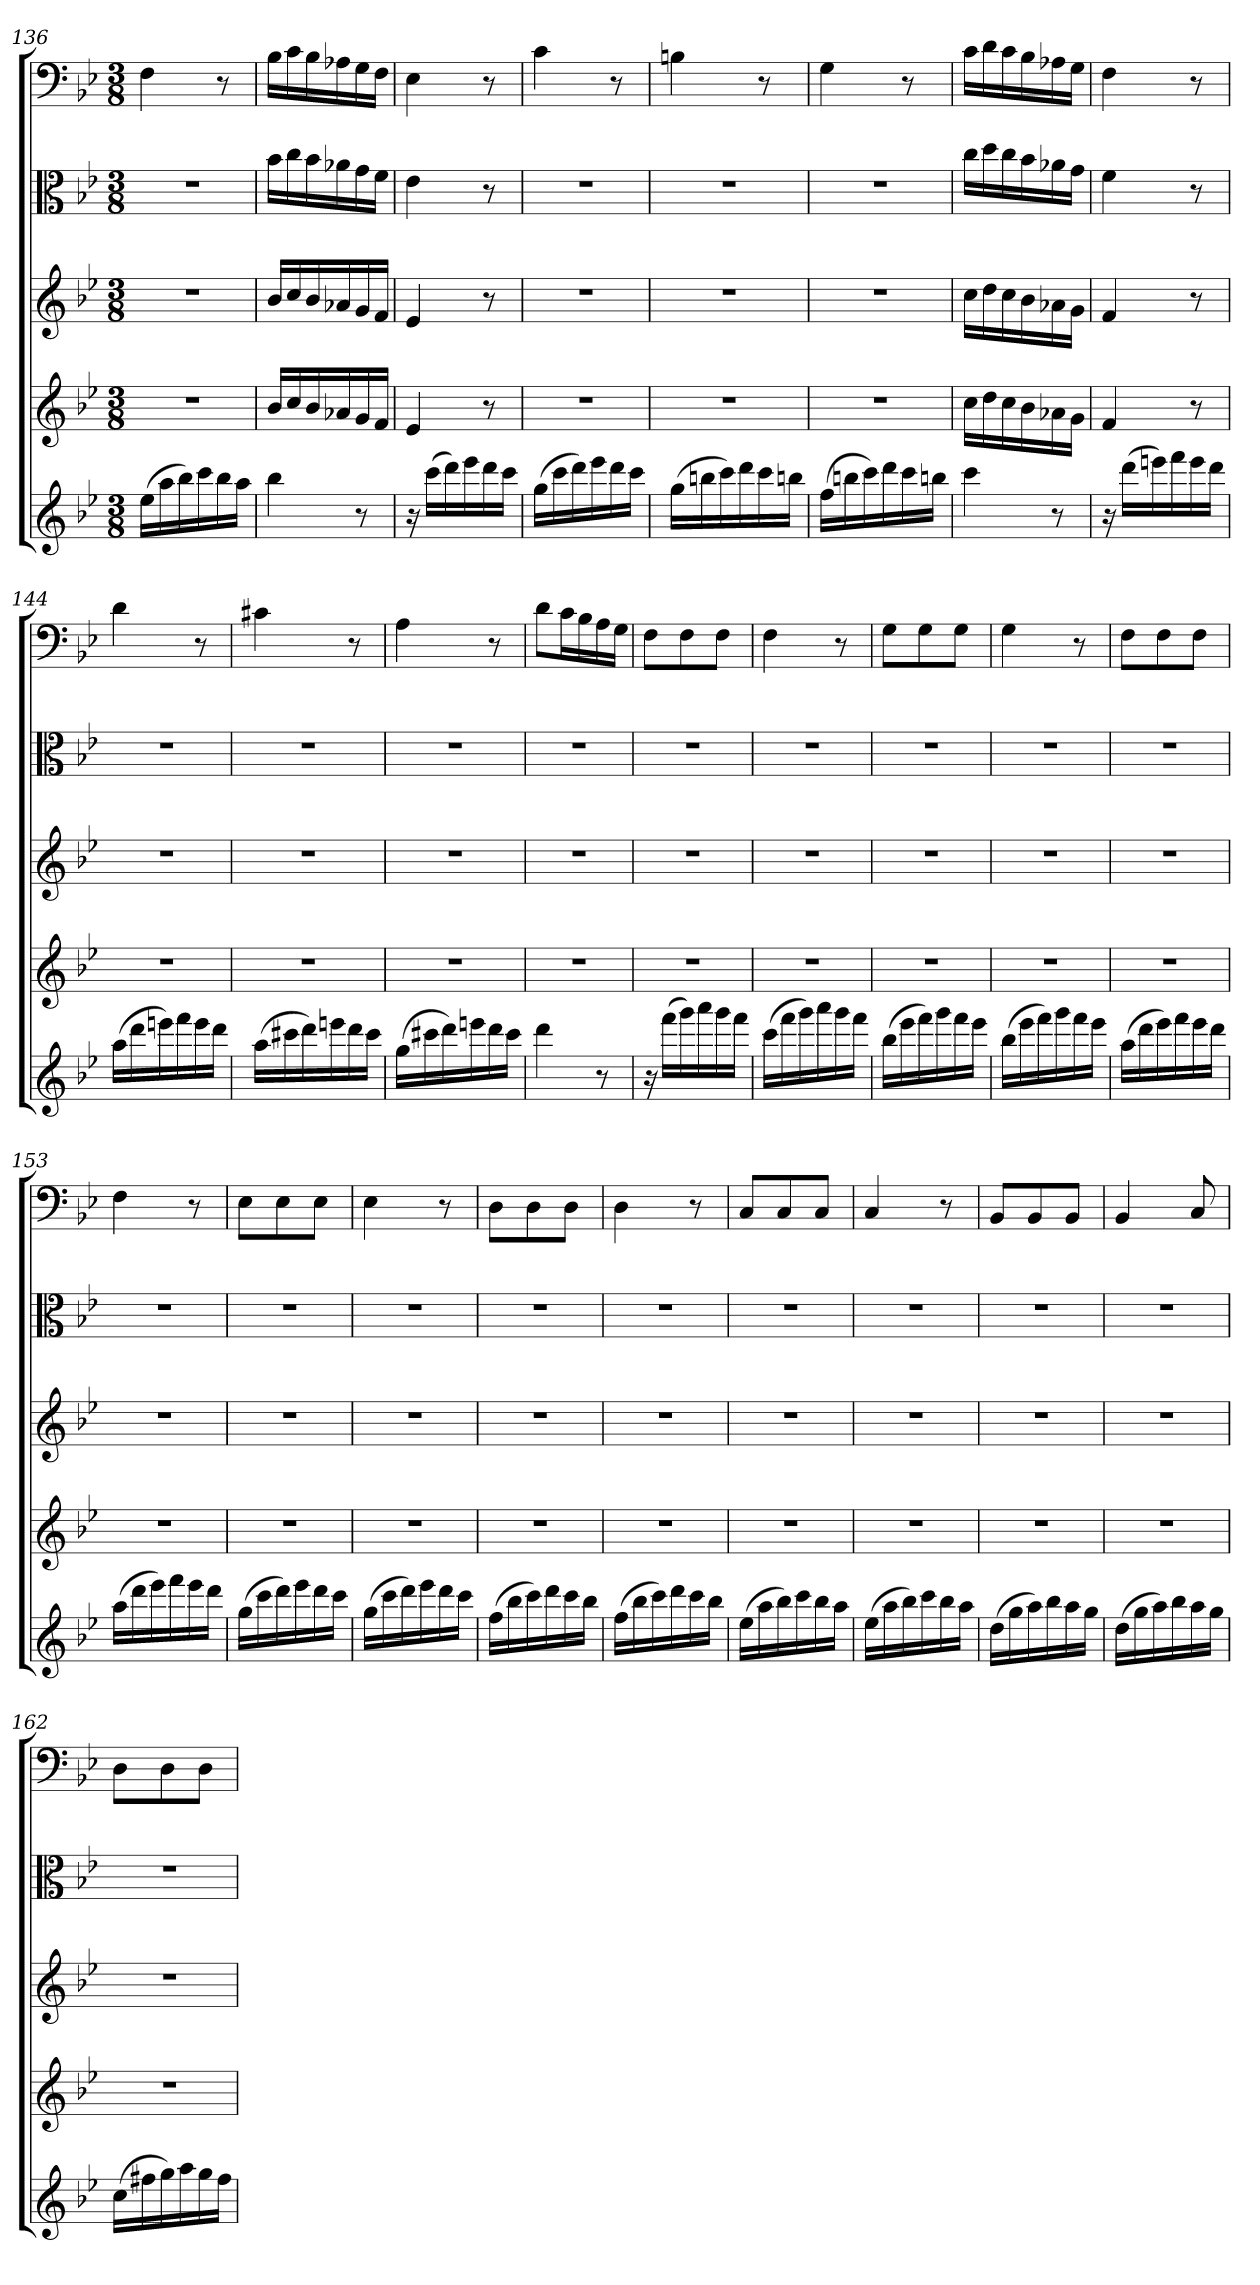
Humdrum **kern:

**kern	**kern	**kern	**kern	**kern
*part5	*part4	*part3	*part2	*part1
*staff5	*staff4	*staff3	*staff2	*staff1
*clefG2	*clefG2	*clefG2	*clefC3	*clefF4
*k[b-e-]	*k[b-e-]	*k[b-e-]	*k[b-e-]	*k[b-e-]
*B-:	*B-:	*B-:	*B-:	*B-:
*M3/8	*M3/8	*M3/8	*M3/8	*M3/8
=136	=136	=136	=136	=136
(16ee-\LL	4.r	4.r	4.r	4F\
16aa\	.	.	.	.
16bb-\)	.	.	.	.
16ccc\	.	.	.	.
16bb-\	.	.	.	8r
16aa\JJ	.	.	.	.
=137	=137	=137	=137	=137
4bb-\	16b-/LL	16b-/LL	16b-\LL	16B-\LL
.	16cc/	16cc/	16cc\	16c\
.	16b-/	16b-/	16b-\	16B-\
.	16a-X/	16a-X/	16a-X\	16A-X\
8r	16g/	16g/	16g\	16G\
.	16f/JJ	16f/JJ	16f\JJ	16F\JJ
=138	=138	=138	=138	=138
16r	4e-/	4e-/	4e-\	4E-\
(16ccc\LL	.	.	.	.
16ddd\)	.	.	.	.
16eee-\	.	.	.	.
16ddd\	8r	8r	8r	8r
16ccc\JJ	.	.	.	.
=139	=139	=139	=139	=139
(16gg\LL	4.r	4.r	4.r	4c\
16ccc\	.	.	.	.
16ddd\)	.	.	.	.
16eee-\	.	.	.	.
16ddd\	.	.	.	8r
16ccc\JJ	.	.	.	.
=140	=140	=140	=140	=140
(16gg\LL	4.r	4.r	4.r	4Bn\
16bbn\	.	.	.	.
16ccc\)	.	.	.	.
16ddd\	.	.	.	.
16ccc\	.	.	.	8r
16bbn\JJ	.	.	.	.
=141	=141	=141	=141	=141
(16ff\LL	4.r	4.r	4.r	4G\
16bbn\	.	.	.	.
16ccc\)	.	.	.	.
16ddd\	.	.	.	.
16ccc\	.	.	.	8r
16bbn\JJ	.	.	.	.
=142	=142	=142	=142	=142
4ccc\	16cc\LL	16cc\LL	16cc\LL	16c\LL
.	16dd\	16dd\	16dd\	16d\
.	16cc\	16cc\	16cc\	16c\
.	16b-\	16b-\	16b-\	16B-\
8r	16a-X\	16a-X\	16a-X\	16A-X\
.	16g\JJ	16g\JJ	16g\JJ	16G\JJ
=143	=143	=143	=143	=143
16r	4f/	4f/	4f\	4F\
(16ddd\LL	.	.	.	.
16eeen\)	.	.	.	.
16fff\	.	.	.	.
16eee\	8r	8r	8r	8r
16ddd\JJ	.	.	.	.
=144	=144	=144	=144	=144
(16aa\LL	4.r	4.r	4.r	4d\
16ddd\	.	.	.	.
16eeen\)	.	.	.	.
16fff\	.	.	.	.
16eee\	.	.	.	8r
16ddd\JJ	.	.	.	.
=145	=145	=145	=145	=145
(16aa\LL	4.r	4.r	4.r	4c#X\
16ccc#X\	.	.	.	.
16ddd\)	.	.	.	.
16eeen\	.	.	.	.
16ddd\	.	.	.	8r
16ccc#\JJ	.	.	.	.
=146	=146	=146	=146	=146
(16gg\LL	4.r	4.r	4.r	4A\
16ccc#X\	.	.	.	.
16ddd\)	.	.	.	.
16eeen\	.	.	.	.
16ddd\	.	.	.	8r
16ccc#\JJ	.	.	.	.
=147	=147	=147	=147	=147
4ddd\	4.r	4.r	4.r	8d\L
.	.	.	.	16c\L
.	.	.	.	16B-\
8r	.	.	.	16A\
.	.	.	.	16G\JJ
=148	=148	=148	=148	=148
16r	4.r	4.r	4.r	8F\L
(16fff\LL	.	.	.	.
16ggg\)	.	.	.	8F\
16aaa\	.	.	.	.
16ggg\	.	.	.	8F\J
16fff\JJ	.	.	.	.
=149	=149	=149	=149	=149
(16ccc\LL	4.r	4.r	4.r	4F\
16fff\	.	.	.	.
16ggg\)	.	.	.	.
16aaa\	.	.	.	.
16ggg\	.	.	.	8r
16fff\JJ	.	.	.	.
=150	=150	=150	=150	=150
(16bb-\LL	4.r	4.r	4.r	8G\L
16eee-\	.	.	.	.
16fff\)	.	.	.	8G\
16ggg\	.	.	.	.
16fff\	.	.	.	8G\J
16eee-\JJ	.	.	.	.
=151	=151	=151	=151	=151
(16bb-\LL	4.r	4.r	4.r	4G\
16eee-\	.	.	.	.
16fff\)	.	.	.	.
16ggg\	.	.	.	.
16fff\	.	.	.	8r
16eee-\JJ	.	.	.	.
=152	=152	=152	=152	=152
(16aa\LL	4.r	4.r	4.r	8F\L
16ddd\	.	.	.	.
16eee-\)	.	.	.	8F\
16fff\	.	.	.	.
16eee-\	.	.	.	8F\J
16ddd\JJ	.	.	.	.
=153	=153	=153	=153	=153
(16aa\LL	4.r	4.r	4.r	4F\
16ddd\	.	.	.	.
16eee-\)	.	.	.	.
16fff\	.	.	.	.
16eee-\	.	.	.	8r
16ddd\JJ	.	.	.	.
=154	=154	=154	=154	=154
(16gg\LL	4.r	4.r	4.r	8E-\L
16ccc\	.	.	.	.
16ddd\)	.	.	.	8E-\
16eee-\	.	.	.	.
16ddd\	.	.	.	8E-\J
16ccc\JJ	.	.	.	.
=155	=155	=155	=155	=155
(16gg\LL	4.r	4.r	4.r	4E-\
16ccc\	.	.	.	.
16ddd\)	.	.	.	.
16eee-\	.	.	.	.
16ddd\	.	.	.	8r
16ccc\JJ	.	.	.	.
=156	=156	=156	=156	=156
(16ff\LL	4.r	4.r	4.r	8D\L
16bb-\	.	.	.	.
16ccc\)	.	.	.	8D\
16ddd\	.	.	.	.
16ccc\	.	.	.	8D\J
16bb-\JJ	.	.	.	.
=157	=157	=157	=157	=157
(16ff\LL	4.r	4.r	4.r	4D\
16bb-\	.	.	.	.
16ccc\)	.	.	.	.
16ddd\	.	.	.	.
16ccc\	.	.	.	8r
16bb-\JJ	.	.	.	.
=158	=158	=158	=158	=158
(16ee-\LL	4.r	4.r	4.r	8C/L
16aa\	.	.	.	.
16bb-\)	.	.	.	8C/
16ccc\	.	.	.	.
16bb-\	.	.	.	8C/J
16aa\JJ	.	.	.	.
=159	=159	=159	=159	=159
(16ee-\LL	4.r	4.r	4.r	4C/
16aa\	.	.	.	.
16bb-\)	.	.	.	.
16ccc\	.	.	.	.
16bb-\	.	.	.	8r
16aa\JJ	.	.	.	.
=160	=160	=160	=160	=160
(16dd\LL	4.r	4.r	4.r	8BB-/L
16gg\	.	.	.	.
16aa\)	.	.	.	8BB-/
16bb-\	.	.	.	.
16aa\	.	.	.	8BB-/J
16gg\JJ	.	.	.	.
=161	=161	=161	=161	=161
(16dd\LL	4.r	4.r	4.r	4BB-/
16gg\	.	.	.	.
16aa\)	.	.	.	.
16bb-\	.	.	.	.
16aa\	.	.	.	8C/
16gg\JJ	.	.	.	.
=162	=162	=162	=162	=162
(16cc\LL	4.r	4.r	4.r	8D\L
16ff#X\	.	.	.	.
16gg\)	.	.	.	8D\
16aa\	.	.	.	.
16gg\	.	.	.	8D\J
16ff#\JJ	.	.	.	.
=	=	=	=	=
*-	*-	*-	*-	*-
